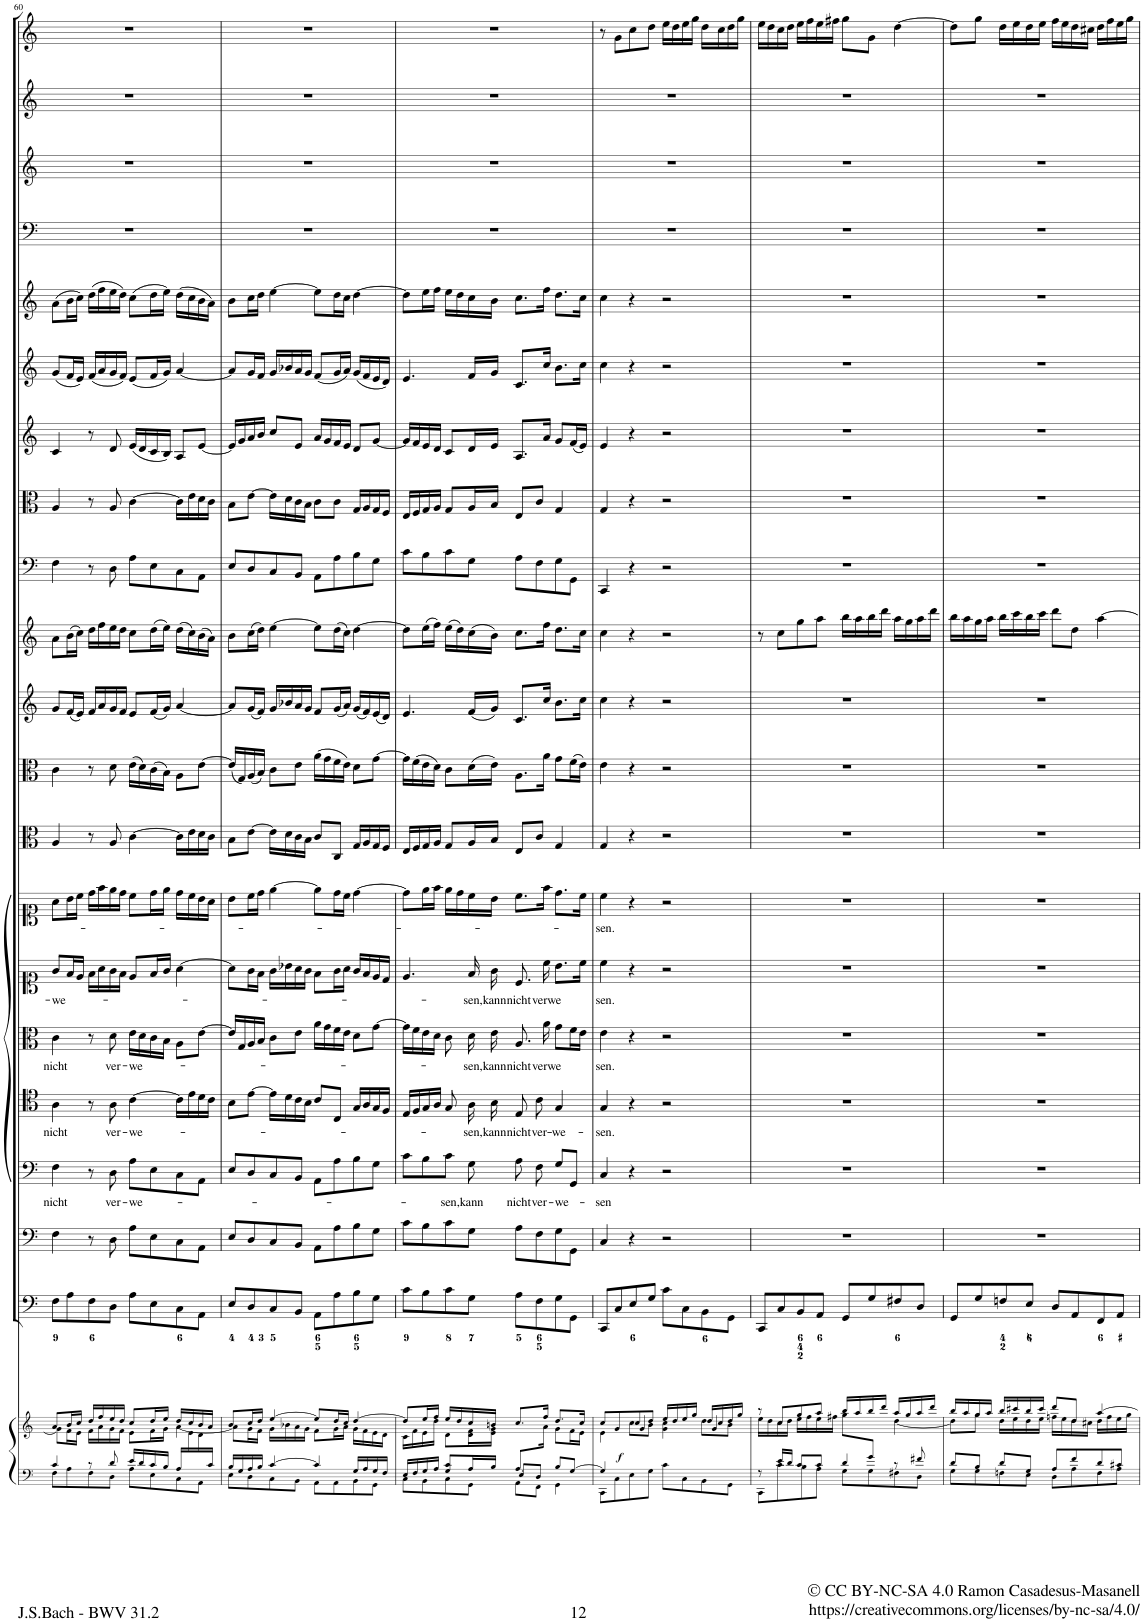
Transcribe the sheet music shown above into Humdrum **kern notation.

**kern	**kern	**dynam	**kern	**kern	**kern	**text	**kern	**text	**kern	**text	**kern	**text	**kern	**text	**kern	**kern	**kern	**kern	**kern	**kern	**kern	**kern	**kern	**kern	**kern	**kern	**kern
*part21	*part21	*part21	*part20	*part19	*part18	*part18	*part17	*part17	*part16	*part16	*part15	*part15	*part14	*part14	*part13	*part12	*part11	*part10	*part9	*part8	*part7	*part6	*part5	*part4	*part3	*part2	*part1
*staff22	*staff21	*staff21/22	*staff20	*staff19	*staff18	*staff18	*staff17	*staff17	*staff16	*staff16	*staff15	*staff15	*staff14	*staff14	*staff13	*staff12	*staff11	*staff10	*staff9	*staff8	*staff7	*staff6	*staff5	*staff4	*staff3	*staff2	*staff1
*I"Piano reduction	*	*	*I"Violoncello II e Continuo.	*I"Violoncello I.	*I"Basso	*	*I"Tenore.	*	*I"Alto.	*	*I"Soprano II.	*	*I"Soprano I.	*	*I"Viola II	*I"Viola I	*I"Violino II	*I"Violino I	*I"Fagotto.	*I"Taille.	*I"Oboe III	*I"Oboe II	*I"Oboe I.	*I"Timpani.	*I"Tromba III.	*I"Tromba II.	*I"Tromba I.
*I'Pno	*	*	*I'Vc	*I'Vc	*	*	*	*	*	*	*	*	*	*	*	*I'Vla	*	*I'Vln	*	*	*I'Ob	*I'Ob	*I'Ob	*I'Timp	*	*	*
!!LO:PB:g=z
*clefF4	*clefG2	*	*clefF4	*clefF4	*clefF4	*	*clefC4	*	*clefC3	*	*clefC1	*	*clefC1	*	*clefC3	*clefC3	*clefG2	*clefG2	*clefF4	*clefC3	*clefG2	*clefG2	*clefG2	*clefF4	*clefG2	*clefG2	*clefG2
*	*	*	*	*Trd-7c-12	*	*	*	*	*	*	*	*	*	*	*	*	*	*	*	*Trd4c7	*	*	*	*	*Trd1c2	*Trd1c2	*Trd1c2
*k[]	*k[]	*	*k[]	*k[]	*k[]	*	*k[]	*	*k[]	*	*k[]	*	*k[]	*	*k[]	*k[]	*k[]	*k[]	*k[]	*k[]	*k[]	*k[]	*k[]	*k[]	*k[]	*k[]	*k[]
*M4/4	*M4/4	*	*M4/4	*M4/4	*M4/4	*	*M4/4	*	*M4/4	*	*M4/4	*	*M4/4	*	*M4/4	*M4/4	*M4/4	*M4/4	*M4/4	*M4/4	*M4/4	*M4/4	*M4/4	*M4/4	*M4/4	*M4/4	*M4/4
*met(c)	*met(c)	*	*met(c)	*met(c)	*met(c)	*	*met(c)	*	*met(c)	*	*met(c)	*	*met(c)	*	*met(c)	*met(c)	*met(c)	*met(c)	*met(c)	*met(c)	*met(c)	*met(c)	*met(c)	*met(c)	*met(c)	*met(c)	*met(c)
=60	=60	=60	=60	=60	=60	=60	=60	=60	=60	=60	=60	=60	=60	=60	=60	=60	=60	=60	=60	=60	=60	=60	=60	=60	=60	=60	=60
*^	*^	*	*	*	*	*	*	*	*	*	*	*	*	*	*	*	*	*	*	*	*	*	*	*	*	*	*
*	*	*	*^	*	*	*	*	*	*	*	*	*	*	*	*	*	*	*	*	*	*	*	*	*	*	*	*	*	*
!	!	!	!	!	!	!	!	!	!LO:LY:b	!	!LO:LY:b	!	!LO:LY:b	!	!LO:LY:b	!	!	!	!	!	!	!	!	!	!	!	!	!	!	!
4c/	8F\L	8a/L	8g\L]	16ryy	.	8F\L	4F\	4F\	nicht	4A\	nicht	4c\	nicht	8g/L	-we-	8a\L	.	4A/	4c\	8g/L	8a\L	4F\	4A/	4c/	(8g/L	(8a\L	1r	1r	1r	1r
*	*	*	*v	*v	*	*	*	*	*	*	*	*	*	*	*	*	*	*	*	*	*	*	*	*	*	*	*	*	*	*
.	8A\	16b/L	16f\L	.	8A\	.	.	.	.	.	.	.	16f/L	.	16b\L	.	.	.	(16f/L	(16b\L	.	.	.	16f/L	16b\L	.	.	.	.
.	.	16cc/JJ	16e\JJ	.	.	.	.	.	.	.	.	.	16e/JJ	.	16cc\JJ	.	.	.	16e/JJ)	16cc\JJ)	.	.	.	16e/JJ)	16cc\JJ)	.	.	.	.
8r	8F\	16dd/LL	16f\LL	.	8F\	8r	8r	.	8r	.	8r	.	16f\LL	.	16dd\LL	.	8r	8r	16f/LL	16dd\LL	8r	8r	8r	(16f/LL	(16dd\LL	.	.	.	.
.	.	16ff/	16a\	.	.	.	.	.	.	.	.	.	16a\	.	16ff\	.	.	.	16a/	16ff\	.	.	.	16a/	16ff\	.	.	.	.
!	!	!	!	!	!	!	!	!LO:LY:b	!	!LO:LY:b	!	!LO:LY:b	!	!	!	!	!	!	!	!	!	!	!	!	!	!	!	!	!
8d/	8D\J	16ee/	16g\	.	8D\J	8D\	8D\	ver-	8A\	ver-	8d\	ver-	16g\	.	16ee\	.	8A/	8d\	16g/	16ee\	8D\	8A/	8d/	16g/	16ee\	.	.	.	.
.	.	16dd/JJ	16f\JJ	.	.	.	.	.	.	.	.	.	16f\JJ	.	16dd\JJ	.	.	.	16f/JJ	16dd\JJ	.	.	.	16f/JJ)	16dd\JJ)	.	.	.	.
!	!	!	!	!	!	!	!	!LO:LY:b	!	!LO:LY:b	!	!LO:LY:b	!	!	!	!	!	!	!	!	!	!	!	!	!	!	!	!	!
16e/LL	8A\L	8cc/L	8e\L	.	8A\L	8A\L	8A\L	-we-	[4c\	-we-	16e\LL	-we-	8e/L	.	8cc\L	.	[4c\	(16e\LL	8e/L	8cc\L	8A\L	[4c\	(16e/LL	(8e/L	(8cc\L	.	.	.	.
16d/	.	.	.	.	.	.	.	.	.	.	16d\	.	.	.	.	.	.	16d\)	.	.	.	.	16d/	.	.	.	.	.	.
16c/	8E\	16dd/L	16f\L	.	8E\	8E\	8E\	.	.	.	16c\	.	16f/L	.	16dd\L	.	.	(16c\	(16f/L	(16dd\L	8E\	.	16c/	16f/L	16dd\L	.	.	.	.
16B/JJ	.	16ee/JJ	16g\JJ	.	.	.	.	.	.	.	16B\JJ	.	16g/JJ	.	16ee\JJ	.	.	16B\JJ)	16g/JJ)	16ee\JJ)	.	.	16B/JJ)	16g/JJ)	16ee\JJ)	.	.	.	.
16A/LL	8C\	16dd/LL	[4a\	.	8C\	8C\	8C\	.	16c\LL]	.	8A\L	.	[4a\	.	16dd\LL	.	16c\LL]	8A\L	[4a/	(16dd\LL	8C\	16c\LL]	8A/L	[4a/	(16dd\LL	.	.	.	.
*	*	*	*^	*	*	*	*	*	*	*	*	*	*	*	*	*	*	*	*	*	*	*	*	*	*	*	*	*	*
8ryy	.	16cc/	.	16e\	.	.	.	.	.	16e\	.	.	.	.	.	16cc\	.	16e\	.	.	16cc\)	.	16e\	.	.	16cc\	.	.	.	.
.	8AA\J	16b/	.	16d\	.	8AA\J	8AA\J	8AA\J	.	16d\	.	[8e\J	.	.	.	16b\	.	16d\	[8e\J	.	(16b\	8AA\J	16d\	[8e/J	.	16b\	.	.	.	.
16c/JJ	.	16a/JJ	.	16ryy	.	.	.	.	.	16c\JJ	.	.	.	.	.	16a\JJ	.	16c\JJ	.	.	16a\JJ)	.	16c\JJ	.	.	16a\JJ)	.	.	.	.
*	*	*	*v	*v	*	*	*	*	*	*	*	*	*	*	*	*	*	*	*	*	*	*	*	*	*	*	*	*	*	*
=61	=61	=61	=61	=61	=61	=61	=61	=61	=61	=61	=61	=61	=61	=61	=61	=61	=61	=61	=61	=61	=61	=61	=61	=61	=61	=61	=61	=61	=61
16B/LL	8E\L	8b/L	8a\L]	.	8E/L	8E/L	8E/L	.	8B\L	.	16e/LL]	.	8a\L]	.	8b\L	.	8B\L	(16e/LL]	8a/L]	8b\L	8E/L	8B\L	16e/LL]	8a/L]	8b\L	1r	1r	1r	1r
16G/	.	.	.	.	.	.	.	.	.	.	16G/	.	.	.	.	.	.	16G/)	.	.	.	.	16g/	.	.	.	.	.	.
16A/	8D\	16cc/L	16g\L	.	8D/	8D/	8D/	.	[8e\J	.	16A/	.	16g\L	.	16cc\L	.	[8e\J	(16A/	(16g/L	(16cc\L	8D/	[8e\J	16a/	16g/L	16cc\L	.	.	.	.
16B/JJ	.	16dd/JJ	16f\JJ	.	.	.	.	.	.	.	16B/JJ	.	16f\JJ	.	16dd\JJ	.	.	16B/JJ)	16f/JJ)	16dd\JJ)	.	.	16b/JJ	16f/JJ	16dd\JJ	.	.	.	.
[4c/	8C\	[4ee/	16g\LL	.	8C/	8C/	8C/	.	16e\LL]	.	8c\L	.	16g\LL	.	[4ee\	.	16e\LL]	8c\L	16g/LL	[4ee\	8C/	16e\LL]	8cc/L	16g/LL	[4ee\	.	.	.	.
.	.	.	16b-X\	.	.	.	.	.	16d\	.	.	.	16b-X\	.	.	.	16d\	.	16b-X/	.	.	16d\	.	16b-X/	.	.	.	.	.
.	8BB\J	.	16a\	.	8BB/J	8BB/J	8BB/J	.	16c\	.	8e\J	.	16a\	.	.	.	16c\	8e\J	16a/	.	8BB/J	16c\	8e/J	16a/	.	.	.	.	.
.	.	.	16g\JJ	.	.	.	.	.	16B\JJ	.	.	.	16g\JJ	.	.	.	16B\JJ	.	16g/JJ	.	.	16B\JJ	.	16g/JJ	.	.	.	.	.
4c/]	8AA\L	8ee/L]	8f\L	.	8AA\L	8AA\L	8AA\L	.	8c/L	.	16a\LL	.	8f\L	.	8ee\L]	.	8c/L	(16a\LL	8f/L	8ee\L]	8AA\L	8c\L	16a/LL	(8f/L	8ee\L]	.	.	.	.
.	.	.	.	.	.	.	.	.	.	.	16g\	.	.	.	.	.	.	16g\	.	.	.	.	16g/	.	.	.	.	.	.
.	8AA\	16dd/L	16g\L	.	8A\	8A\	8A\	.	8C/J	.	16f\	.	16g\L	.	16dd\L	.	8C/J	16f\	(16g/L	(16dd\L	8A\	8c\J	16f/	16g/L	16dd\L	.	.	.	.
.	.	16cc/JJ	16a\JJ	.	.	.	.	.	.	.	16e\JJ	.	16a\JJ	.	16cc\JJ	.	.	16e\JJ)	16a/JJ)	16cc\JJ)	.	.	16e/JJ	16a/JJ)	16cc\JJ	.	.	.	.
16G/LL	8BB\	[4dd/	16g\LL	.	8B\	8B\	8B\	.	16G/LL	.	8d\L	.	16g/LL	.	[4dd\	.	16G/LL	8d\L	(16g/LL	[4dd\	8B\	16G/LL	8d/L	(16g/LL	[4dd\	.	.	.	.
16A/	.	.	16f\	.	.	.	.	.	16A/	.	.	.	16f/	.	.	.	16A/	.	16f/)	.	.	16A/	.	16f/	.	.	.	.	.
16G/	8GG\J	.	16e\	.	8G\J	8G\J	8G\J	.	16G/	.	[8g\J	.	16e/	.	.	.	16G/	[8g\J	(16e/	.	8G\J	16G/	[8g/J	16e/	.	.	.	.	.
16F/JJ	.	.	16d\JJ	.	.	.	.	.	16F/JJ	.	.	.	16d/JJ	.	.	.	16F/JJ	.	16d/JJ)	.	.	16F/JJ	.	16d/JJ)	.	.	.	.	.
=62	=62	=62	=62	=62	=62	=62	=62	=62	=62	=62	=62	=62	=62	=62	=62	=62	=62	=62	=62	=62	=62	=62	=62	=62	=62	=62	=62	=62	=62
*	*^	*	*	*	*	*	*	*	*	*	*	*	*	*	*	*	*	*	*	*	*	*	*	*	*	*	*	*	*
2ryy	16E/LL	8C\L	8dd/L]	16c\LL	.	8c\L	8c\L	8c\L	.	16E/LL	.	16g\LL]	.	4.e/	.	8dd\L]	.	16E/LL	16g\LL]	4.e/	8dd\L]	8c\L	16E/LL	16g/LL]	4.e/	8dd\L]	1r	1r	1r	1r
.	16F/	.	.	16f\	.	.	.	.	.	16F/	.	16f\	.	.	.	.	.	16F/	(16f\	.	.	.	16F/	16f/	.	.	.	.	.	.
.	16G/	8BB\	16ee/L	16e\	.	8B\	8B\	8B\	.	16G/	.	16e\	.	.	.	16ee\L	.	16G/	16e\	.	(16ee\L	8B\	16G/	16e/	.	16ee\L	.	.	.	.
.	16A/JJ	.	16ff/JJ	16dd\JJ	.	.	.	.	.	16A/JJ	.	16d\JJ	.	.	.	16ff\JJ	.	16A/JJ	16d\JJ)	.	16ff\JJ)	.	16A/JJ	16d/JJ	.	16ff\JJ	.	.	.	.
!	!	!	!	!	!	!	!	!	!LO:LY:b	!	!	!	!	!	!	!	!	!	!	!	!	!	!	!	!	!	!	!	!	!
.	8G/ 8c/L	8C\	16ee/LL	8d\L	.	8c\	8c\	8c\J	sen,	8G/	.	8c\	.	.	.	16ee\LL	.	8G/L	8c\L	.	(16ee\LL	8c\	8G/L	8c/L	.	16ee\LL	.	.	.	.
.	.	.	16dd/	.	.	.	.	.	.	.	.	.	.	.	.	16dd\	.	.	.	.	16dd\)	.	.	.	.	16dd\	.	.	.	.
!	!	!	!	!	!	!	!	!	!LO:LY:b	!	!LO:LY:b	!	!LO:LY:b	!	!LO:LY:b	!	!	!	!	!	!	!	!	!	!	!	!	!	!	!
.	16A/L	8GG\J	16cc/	16d\ 16f\L	.	8G\J	8G\J	8G\	kann	16A\	sen,	16d\	sen,	16f/	sen,	16cc\	.	16A/L	(16d\L	(16f/LL	(16cc\	8G\J	16A/L	16d/L	16f/LL	16cc\	.	.	.	.
!	!	!	!	!	!	!	!	!	!	!	!LO:LY:b	!	!LO:LY:b	!	!LO:LY:b	!	!	!	!	!	!	!	!	!	!	!	!	!	!	!
.	16B/JJ	.	16bn/JJ	16e\ 16g\JJ	.	.	.	.	.	16B\	kann	16e\	kann	16g\	kann	16b\JJ	.	16B/JJ	16e\JJ)	16g/JJ)	16b\JJ)	.	16B/JJ	16e/JJ	16g/JJ	16b\JJ	.	.	.	.
!	!	!	!	!	!	!	!	!	!LO:LY:b	!	!LO:LY:b	!	!LO:LY:b	!	!LO:LY:b	!	!	!	!	!	!	!	!	!	!	!	!	!	!	!
8.A/L	8E/L	8AA\L	8.cc/L	8.ryy	.	8A\L	8A\L	8A\	nicht	8E/	nicht	8.A/	nicht	8.c/	nicht	8.cc\L	.	8E/L	8.A\L	8.c/L	8.cc\L	8A\L	8E/L	8.A/L	8.c/L	8.cc\L	.	.	.	.
!	!	!	!	!	!	!	!	!	!LO:LY:b	!	!LO:LY:b	!	!	!	!	!	!	!	!	!	!	!	!	!	!	!	!	!	!	!
.	8D/J	8FF\J	.	.	.	8F\	8F\	8F\	ver-	8c\	ver-	.	.	.	.	.	.	8c/J	.	.	.	8F\	8c/J	.	.	.	.	.	.	.
!	!	!	!	!	!	!	!	!	!	!	!	!	!LO:LY:b	!	!LO:LY:b	!	!	!	!	!	!	!	!	!	!	!	!	!	!	!
4ryy	.	.	16ff/Jk	16a\Jk	.	.	.	.	.	.	.	16a\	verwe	16cc\	verwe	16ff\Jk	.	.	16a\Jk	16cc/Jk	16ff\Jk	.	.	16a/Jk	16cc/Jk	16ff\Jk	.	.	.	.
!	!	!	!	!	!	!	!	!	!LO:LY:b	!	!LO:LY:b	!	!	!	!	!	!	!	!	!	!	!	!	!	!	!	!	!	!	!
.	8B/L	4GG\	8.dd/L	8g\L	.	8G\	8G\	8G/L	-we-	4G/	-we-	8g\L	.	8.b\L	.	8.dd\L	.	4G/	8g\L	8.b\L	8.dd\L	8G\	4G/	8g/L	8.b\L	8.dd\L	.	.	.	.
.	[8G/J	.	.	16f\L	.	8GG\J	8GG\J	8GG/J	.	.	.	16f\L	.	.	.	.	.	.	(16f\L	.	.	8GG\J	.	(16f/L	.	.	.	.	.	.
16ryy	.	.	16cc/Jk	16e\JJ	.	.	.	.	.	.	.	16e\JJ	.	16cc\Jk	.	16cc\Jk	.	.	16e\JJ)	16cc\Jk	16cc\Jk	.	.	16e/JJ)	16cc\Jk	16cc\Jk	.	.	.	.
*	*v	*v	*	*	*	*	*	*	*	*	*	*	*	*	*	*	*	*	*	*	*	*	*	*	*	*	*	*	*	*
=63	=63	=63	=63	=63	=63	=63	=63	=63	=63	=63	=63	=63	=63	=63	=63	=63	=63	=63	=63	=63	=63	=63	=63	=63	=63	=63	=63	=63	=63
*	*	*	*^	*	*	*	*	*	*	*	*	*	*	*	*	*	*	*	*	*	*	*	*	*	*	*	*	*	*
!	!	!	!	!	!	!	!	!	!LO:LY:b	!	!LO:LY:b	!	!LO:LY:b	!	!LO:LY:b	!	!LO:LY:b	!	!	!	!	!	!	!	!	!	!	!	!	!
4G/]	8CC\L	8cc/L	4e\	4ryy	.	8CC/L	4C/	4C/	-sen	4G/	-sen.	4e\	sen.	4cc\	sen.	4cc\	sen.	4G/	4e\	4cc\	4cc\	4CC/	4G/	4e/	4cc\	4cc\	1r	1r	1r	8r
!	!	!	!	!	!LO:DY:b	!	!	!	!	!	!	!	!	!	!	!	!	!	!	!	!	!	!	!	!	!	!	!	!	!
.	8C\	8g/	.	.	f	8C/	.	.	.	.	.	.	.	.	.	.	.	.	.	.	.	.	.	.	.	.	.	.	.	8g\L
4ryy	8E\	8cc/	8cc\L	4g/	.	8E/	4r	4r	.	4r	.	4r	.	4r	.	4r	.	4r	4r	4r	4r	4r	4r	4r	4r	4r	.	.	.	8cc\
.	8G\J	8dd/J	8b\J	.	.	8G/J	.	.	.	.	.	.	.	.	.	.	.	.	.	.	.	.	.	.	.	.	.	.	.	8dd\J
4ryy	8c\L	16ee/LL	4g\ 4cc\	4ryy	.	8c\L	2r	2r	.	2r	.	2r	.	2r	.	2r	.	2r	2r	2r	2r	2r	2r	2r	2r	2r	.	.	.	16ee\LL
.	.	16dd/	.	.	.	.	.	.	.	.	.	.	.	.	.	.	.	.	.	.	.	.	.	.	.	.	.	.	.	16dd\
.	8C\	16ee/	.	.	.	8C\	.	.	.	.	.	.	.	.	.	.	.	.	.	.	.	.	.	.	.	.	.	.	.	16ee\
.	.	16gg/JJ	.	.	.	.	.	.	.	.	.	.	.	.	.	.	.	.	.	.	.	.	.	.	.	.	.	.	.	16gg\JJ
4ryy	8BB\	16dd/LL	8dd\L	4g/	.	8BB\	.	.	.	.	.	.	.	.	.	.	.	.	.	.	.	.	.	.	.	.	.	.	.	16dd\LL
.	.	16cc/	.	.	.	.	.	.	.	.	.	.	.	.	.	.	.	.	.	.	.	.	.	.	.	.	.	.	.	16cc\
.	8GG\J	16dd/	8b\J	.	.	8GG\J	.	.	.	.	.	.	.	.	.	.	.	.	.	.	.	.	.	.	.	.	.	.	.	16dd\
.	.	16gg/JJ	.	.	.	.	.	.	.	.	.	.	.	.	.	.	.	.	.	.	.	.	.	.	.	.	.	.	.	16gg\JJ
*	*	*	*v	*v	*	*	*	*	*	*	*	*	*	*	*	*	*	*	*	*	*	*	*	*	*	*	*	*	*	*
=64	=64	=64	=64	=64	=64	=64	=64	=64	=64	=64	=64	=64	=64	=64	=64	=64	=64	=64	=64	=64	=64	=64	=64	=64	=64	=64	=64	=64	=64
*	*^	*	*	*	*	*	*	*	*	*	*	*	*	*	*	*	*	*	*	*	*	*	*	*	*	*	*	*	*
8ryy	8r	8CC\L	8r	16ee\LL	.	8CC/L	1r	1r	.	1r	.	1r	.	1r	.	1r	.	1r	1r	1r	8r	1r	1r	1r	1r	1r	1r	1r	1r	16ee\LL
.	.	.	.	16dd\	.	.	.	.	.	.	.	.	.	.	.	.	.	.	.	.	.	.	.	.	.	.	.	.	.	16dd\
.	16e/LL	8c\	8cc/L	16cc\	.	8C/	.	.	.	.	.	.	.	.	.	.	.	.	.	.	8cc\L	.	.	.	.	.	.	.	.	16cc\
.	16d/JJ	.	.	16dd\JJ	.	.	.	.	.	.	.	.	.	.	.	.	.	.	.	.	.	.	.	.	.	.	.	.	.	16dd\JJ
.	8c/L	8B\	8gg/	16ee\LL	.	8BB/	.	.	.	.	.	.	.	.	.	.	.	.	.	.	8gg\	.	.	.	.	.	.	.	.	16ee\LL
.	.	.	.	16ff\	.	.	.	.	.	.	.	.	.	.	.	.	.	.	.	.	.	.	.	.	.	.	.	.	.	16ff\
.	8c/J	8A\J	8aa/J	16ee\	.	8AA/J	.	.	.	.	.	.	.	.	.	.	.	.	.	.	8aa\J	.	.	.	.	.	.	.	.	16ee\
.	.	.	.	16ff#X\JJ	.	.	.	.	.	.	.	.	.	.	.	.	.	.	.	.	.	.	.	.	.	.	.	.	.	16ff#X\JJ
.	4d/	8G\L	16bb/LL	8gg\L	.	8GG/L	.	.	.	.	.	.	.	.	.	.	.	.	.	.	16bb\LL	.	.	.	.	.	.	.	.	8gg\L
.	.	.	16aa/	.	.	.	.	.	.	.	.	.	.	.	.	.	.	.	.	.	16aa\	.	.	.	.	.	.	.	.	.
8g/J	.	8G\	16bb/	8ryy	.	8G/	.	.	.	.	.	.	.	.	.	.	.	.	.	.	16bb\	.	.	.	.	.	.	.	.	8g\J
.	.	.	16ddd/JJ	.	.	.	.	.	.	.	.	.	.	.	.	.	.	.	.	.	16ddd\JJ	.	.	.	.	.	.	.	.	.
4ryy	8r	8F#X\	16aa/LL	[4dd\	.	8F#X/	.	.	.	.	.	.	.	.	.	.	.	.	.	.	16aa\LL	.	.	.	.	.	.	.	.	[4dd\
.	.	.	16gg/	.	.	.	.	.	.	.	.	.	.	.	.	.	.	.	.	.	16gg\	.	.	.	.	.	.	.	.	.
.	8f#X/	8D\J	16aa/	.	.	8D/J	.	.	.	.	.	.	.	.	.	.	.	.	.	.	16aa\	.	.	.	.	.	.	.	.	.
.	.	.	16ddd/JJ	.	.	.	.	.	.	.	.	.	.	.	.	.	.	.	.	.	16ddd\JJ	.	.	.	.	.	.	.	.	.
*	*v	*v	*	*	*	*	*	*	*	*	*	*	*	*	*	*	*	*	*	*	*	*	*	*	*	*	*	*	*	*
=65	=65	=65	=65	=65	=65	=65	=65	=65	=65	=65	=65	=65	=65	=65	=65	=65	=65	=65	=65	=65	=65	=65	=65	=65	=65	=65	=65	=65	=65
8d/L	8G\L	16bb/LL	8dd\L]	.	8GG/L	1r	1r	.	1r	.	1r	.	1r	.	1r	.	1r	1r	1r	16bb\LL	1r	1r	1r	1r	1r	1r	1r	1r	8dd\L]
.	.	16aa/	.	.	.	.	.	.	.	.	.	.	.	.	.	.	.	.	.	16aa\	.	.	.	.	.	.	.	.	.
8B/J	8G\	16gg/	8gg\J	.	8G/	.	.	.	.	.	.	.	.	.	.	.	.	.	.	16gg\	.	.	.	.	.	.	.	.	8gg\J
.	.	16aa/JJ	.	.	.	.	.	.	.	.	.	.	.	.	.	.	.	.	.	16aa\JJ	.	.	.	.	.	.	.	.	.
8d/L	8Fn\	16bb/LL	16dd\LL	.	8Fn/	.	.	.	.	.	.	.	.	.	.	.	.	.	.	16bb\LL	.	.	.	.	.	.	.	.	16dd\LL
.	.	16ccc#X/	16ee\	.	.	.	.	.	.	.	.	.	.	.	.	.	.	.	.	16ccc\	.	.	.	.	.	.	.	.	16ee\
8G/J	8E\J	16bb/	16dd\	.	8E/J	.	.	.	.	.	.	.	.	.	.	.	.	.	.	16bb\	.	.	.	.	.	.	.	.	16dd\
.	.	16ccc#/JJ	16ee\JJ	.	.	.	.	.	.	.	.	.	.	.	.	.	.	.	.	16ccc\JJ	.	.	.	.	.	.	.	.	16ee\JJ
8A/L	8D\L	8ddd/L	16ffn\LL	.	8D/L	.	.	.	.	.	.	.	.	.	.	.	.	.	.	8ddd\L	.	.	.	.	.	.	.	.	16ff\LL
.	.	.	16ee\	.	.	.	.	.	.	.	.	.	.	.	.	.	.	.	.	.	.	.	.	.	.	.	.	.	16ee\
8f/	8A\	8dd/J	16dd\	.	8AA/	.	.	.	.	.	.	.	.	.	.	.	.	.	.	8dd\J	.	.	.	.	.	.	.	.	16dd\
.	.	.	16cc#X\JJ	.	.	.	.	.	.	.	.	.	.	.	.	.	.	.	.	.	.	.	.	.	.	.	.	.	16cc#X\JJ
8d/	8F\	[4aa/	16dd\LL	.	8FF/	.	.	.	.	.	.	.	.	.	.	.	.	.	.	[4aa\	.	.	.	.	.	.	.	.	16dd\LL
.	.	.	16ff\	.	.	.	.	.	.	.	.	.	.	.	.	.	.	.	.	.	.	.	.	.	.	.	.	.	16ff\
8c#X/J	8A\J	.	16ee\	.	8AA/J	.	.	.	.	.	.	.	.	.	.	.	.	.	.	.	.	.	.	.	.	.	.	.	16ee\
.	.	.	16gg\JJ	.	.	.	.	.	.	.	.	.	.	.	.	.	.	.	.	.	.	.	.	.	.	.	.	.	16gg\JJ
*v	*v	*	*	*	*	*	*	*	*	*	*	*	*	*	*	*	*	*	*	*	*	*	*	*	*	*	*	*	*
*	*v	*v	*	*	*	*	*	*	*	*	*	*	*	*	*	*	*	*	*	*	*	*	*	*	*	*	*	*
=	=	=	=	=	=	=	=	=	=	=	=	=	=	=	=	=	=	=	=	=	=	=	=	=	=	=	=
*-	*-	*-	*-	*-	*-	*-	*-	*-	*-	*-	*-	*-	*-	*-	*-	*-	*-	*-	*-	*-	*-	*-	*-	*-	*-	*-	*-
